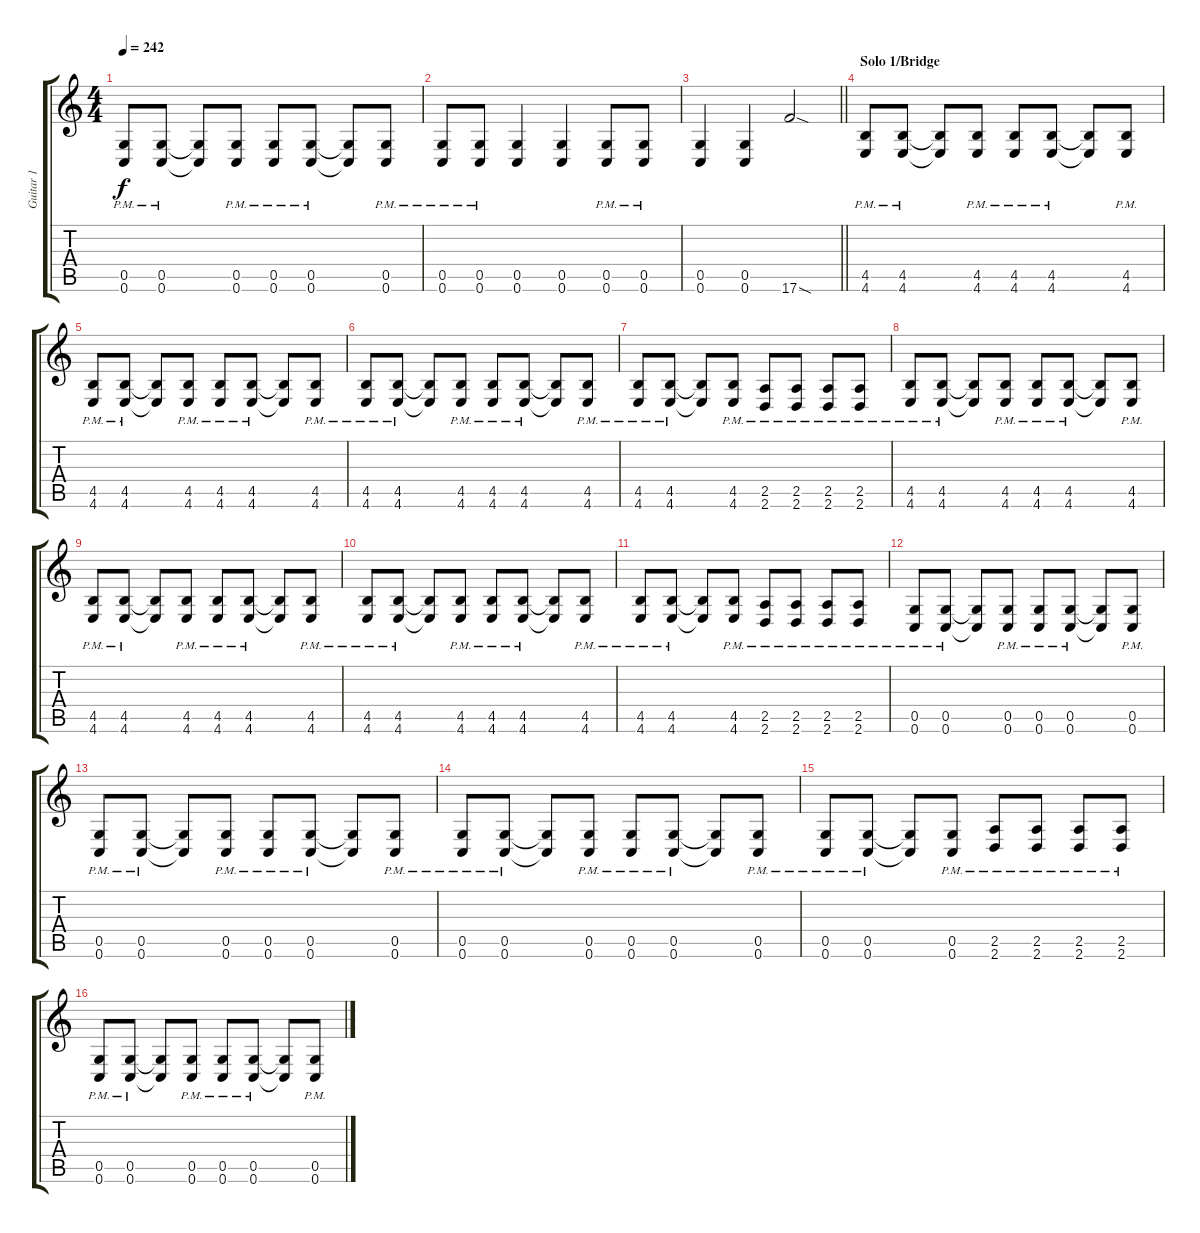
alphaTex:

\track ("Guitar 1" "Guitar 1") {instrument distortionguitar}
\staff {score tabs}
\tuning (D4 A3 F3 C3 G2 C2) {hide}
\ts (4 4)
\tempo 242
\clef g2
\ks c
(0.5{pm} 0.6{pm}).8{dy f} (0.5{pm} 0.6{pm}).8 (0.5{t} 0.6{t}).8 (0.5{pm} 0.6{pm}).8 (0.5{pm} 0.6{pm}).8 (0.5{pm} 0.6{pm}).8 (0.5{t} 0.6{t}).8 (0.5{pm} 0.6{pm}).8 |
(0.5{pm} 0.6{pm}).8 (0.5{pm} 0.6{pm}).8 (0.5 0.6).4 (0.5 0.6).4 (0.5{pm} 0.6{pm}).8 (0.5{pm} 0.6{pm}).8 |
\barLineRight lightlight
(0.5 0.6).4 (0.5 0.6).4 17.6{sod}.2 |
\section ("" "Solo 1/Bridge")
(4.5{pm} 4.6{pm}).8 (4.5{pm} 4.6{pm}).8 (4.5{t} 4.6{t}).8 (4.5{pm} 4.6{pm}).8 (4.5{pm} 4.6{pm}).8 (4.5{pm} 4.6{pm}).8 (4.5{t} 4.6{t}).8 (4.5{pm} 4.6{pm}).8 |
(4.5{pm} 4.6{pm}).8 (4.5{pm} 4.6{pm}).8 (4.5{t} 4.6{t}).8 (4.5{pm} 4.6{pm}).8 (4.5{pm} 4.6{pm}).8 (4.5{pm} 4.6{pm}).8 (4.5{t} 4.6{t}).8 (4.5{pm} 4.6{pm}).8 |
(4.5{pm} 4.6{pm}).8 (4.5{pm} 4.6{pm}).8 (4.5{t} 4.6{t}).8 (4.5{pm} 4.6{pm}).8 (4.5{pm} 4.6{pm}).8 (4.5{pm} 4.6{pm}).8 (4.5{t} 4.6{t}).8 (4.5{pm} 4.6{pm}).8 |
(4.5{pm} 4.6{pm}).8 (4.5{pm} 4.6{pm}).8 (4.5{t} 4.6{t}).8 (4.5{pm} 4.6{pm}).8 (2.5{pm} 2.6{pm}).8 (2.5{pm} 2.6{pm}).8 (2.5{pm} 2.6{pm}).8 (2.5{pm} 2.6{pm}).8 |
(4.5{pm} 4.6{pm}).8 (4.5{pm} 4.6{pm}).8 (4.5{t} 4.6{t}).8 (4.5{pm} 4.6{pm}).8 (4.5{pm} 4.6{pm}).8 (4.5{pm} 4.6{pm}).8 (4.5{t} 4.6{t}).8 (4.5{pm} 4.6{pm}).8 |
(4.5{pm} 4.6{pm}).8 (4.5{pm} 4.6{pm}).8 (4.5{t} 4.6{t}).8 (4.5{pm} 4.6{pm}).8 (4.5{pm} 4.6{pm}).8 (4.5{pm} 4.6{pm}).8 (4.5{t} 4.6{t}).8 (4.5{pm} 4.6{pm}).8 |
(4.5{pm} 4.6{pm}).8 (4.5{pm} 4.6{pm}).8 (4.5{t} 4.6{t}).8 (4.5{pm} 4.6{pm}).8 (4.5{pm} 4.6{pm}).8 (4.5{pm} 4.6{pm}).8 (4.5{t} 4.6{t}).8 (4.5{pm} 4.6{pm}).8 |
(4.5{pm} 4.6{pm}).8 (4.5{pm} 4.6{pm}).8 (4.5{t} 4.6{t}).8 (4.5{pm} 4.6{pm}).8 (2.5{pm} 2.6{pm}).8 (2.5{pm} 2.6{pm}).8 (2.5{pm} 2.6{pm}).8 (2.5{pm} 2.6{pm}).8 |
(0.5{pm} 0.6{pm}).8 (0.5{pm} 0.6{pm}).8 (0.5{t} 0.6{t}).8 (0.5{pm} 0.6{pm}).8 (0.5{pm} 0.6{pm}).8 (0.5{pm} 0.6{pm}).8 (0.5{t} 0.6{t}).8 (0.5{pm} 0.6{pm}).8 |
(0.5{pm} 0.6{pm}).8 (0.5{pm} 0.6{pm}).8 (0.5{t} 0.6{t}).8 (0.5{pm} 0.6{pm}).8 (0.5{pm} 0.6{pm}).8 (0.5{pm} 0.6{pm}).8 (0.5{t} 0.6{t}).8 (0.5{pm} 0.6{pm}).8 |
(0.5{pm} 0.6{pm}).8 (0.5{pm} 0.6{pm}).8 (0.5{t} 0.6{t}).8 (0.5{pm} 0.6{pm}).8 (0.5{pm} 0.6{pm}).8 (0.5{pm} 0.6{pm}).8 (0.5{t} 0.6{t}).8 (0.5{pm} 0.6{pm}).8 |
(0.5{pm} 0.6{pm}).8 (0.5{pm} 0.6{pm}).8 (0.5{t} 0.6{t}).8 (0.5{pm} 0.6{pm}).8 (2.5{pm} 2.6{pm}).8 (2.5{pm} 2.6{pm}).8 (2.5{pm} 2.6{pm}).8 (2.5{pm} 2.6{pm}).8 |
(0.5{pm} 0.6{pm}).8 (0.5{pm} 0.6{pm}).8 (0.5{t} 0.6{t}).8 (0.5{pm} 0.6{pm}).8 (0.5{pm} 0.6{pm}).8 (0.5{pm} 0.6{pm}).8 (0.5{t} 0.6{t}).8 (0.5{pm} 0.6{pm}).8
